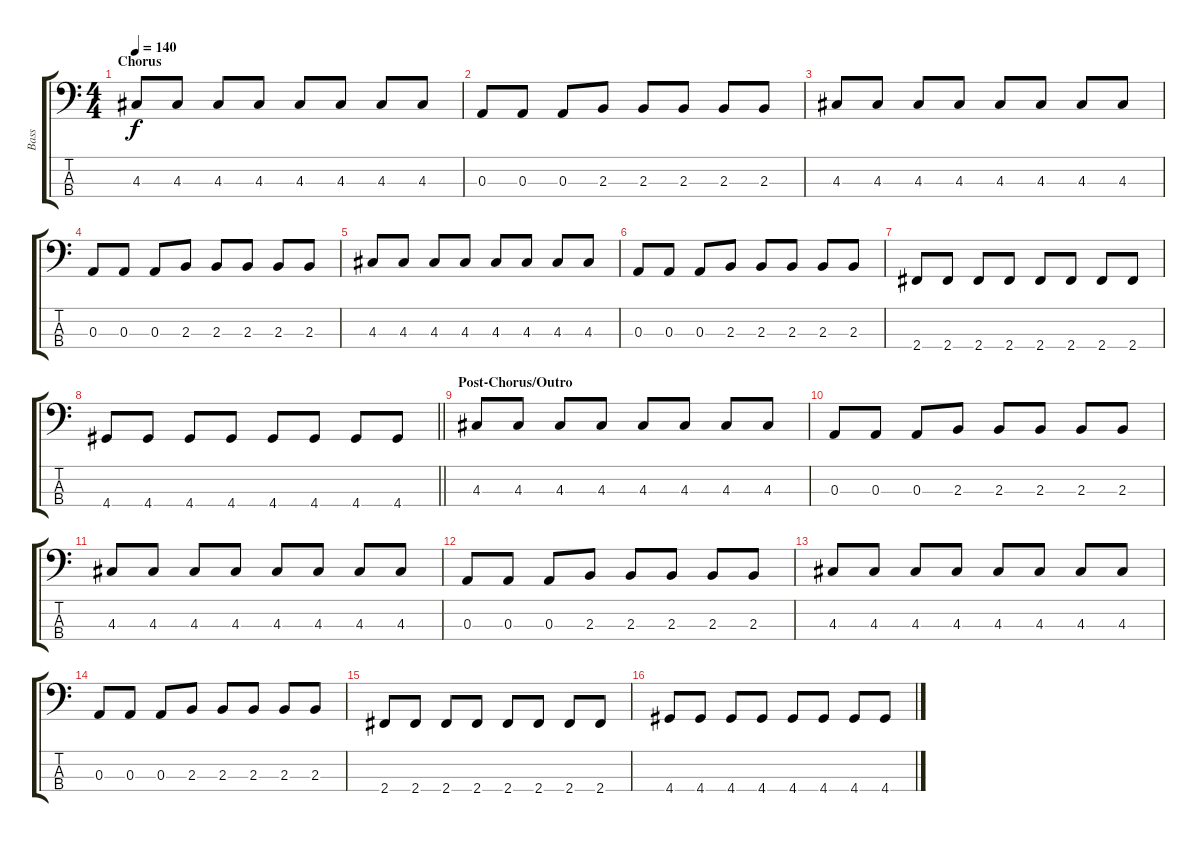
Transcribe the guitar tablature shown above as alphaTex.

\track ("Bass" "Bass") {instrument electricbasspick}
\staff {score tabs}
\tuning (G2 D2 A1 E1) {hide}
\ts (4 4)
\section ("" "Chorus")
\tempo 140
\clef f4
\ks c
4.3.8{dy f} 4.3.8 4.3.8 4.3.8 4.3.8 4.3.8 4.3.8 4.3.8 |
0.3.8 0.3.8 0.3.8 2.3.8 2.3.8 2.3.8 2.3.8 2.3.8 |
4.3.8 4.3.8 4.3.8 4.3.8 4.3.8 4.3.8 4.3.8 4.3.8 |
0.3.8 0.3.8 0.3.8 2.3.8 2.3.8 2.3.8 2.3.8 2.3.8 |
4.3.8 4.3.8 4.3.8 4.3.8 4.3.8 4.3.8 4.3.8 4.3.8 |
0.3.8 0.3.8 0.3.8 2.3.8 2.3.8 2.3.8 2.3.8 2.3.8 |
2.4.8 2.4.8 2.4.8 2.4.8 2.4.8 2.4.8 2.4.8 2.4.8 |
\barLineRight lightlight
4.4.8 4.4.8 4.4.8 4.4.8 4.4.8 4.4.8 4.4.8 4.4.8 |
\section ("" "Post-Chorus/Outro")
4.3.8 4.3.8 4.3.8 4.3.8 4.3.8 4.3.8 4.3.8 4.3.8 |
0.3.8 0.3.8 0.3.8 2.3.8 2.3.8 2.3.8 2.3.8 2.3.8 |
4.3.8 4.3.8 4.3.8 4.3.8 4.3.8 4.3.8 4.3.8 4.3.8 |
0.3.8 0.3.8 0.3.8 2.3.8 2.3.8 2.3.8 2.3.8 2.3.8 |
4.3.8 4.3.8 4.3.8 4.3.8 4.3.8 4.3.8 4.3.8 4.3.8 |
0.3.8 0.3.8 0.3.8 2.3.8 2.3.8 2.3.8 2.3.8 2.3.8 |
2.4.8 2.4.8 2.4.8 2.4.8 2.4.8 2.4.8 2.4.8 2.4.8 |
4.4.8 4.4.8 4.4.8 4.4.8 4.4.8 4.4.8 4.4.8 4.4.8
